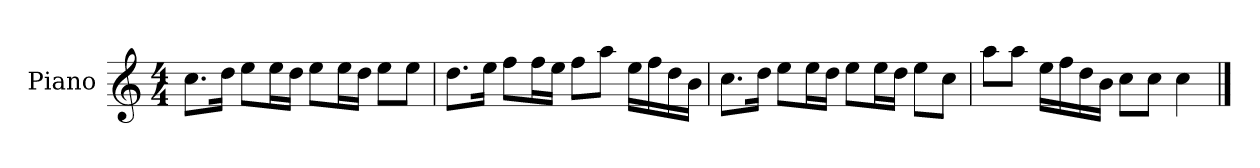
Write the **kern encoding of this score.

**kern
*part1
*staff1
*I"Piano
*I'P-no
*clefG2
*k[]
*M4/4
*MM90
=1
8.cc\L
16dd\Jk
8ee\L
16ee\L
16dd\JJ
8ee\L
16ee\L
16dd\JJ
8ee\L
8ee\J
=2
8.dd\L
16ee\Jk
8ff\L
16ff\L
16ee\JJ
8ff\L
8aa\J
16ee\LL
16ff\
16dd\
16b\JJ
=3
8.cc\L
16dd\Jk
8ee\L
16ee\L
16dd\JJ
8ee\L
16ee\L
16dd\JJ
8ee\L
8cc\J
=4
8aa\L
8aa\J
16ee\LL
16ff\
16dd\
16b\JJ
8cc\L
8cc\J
4cc\
==
*-
